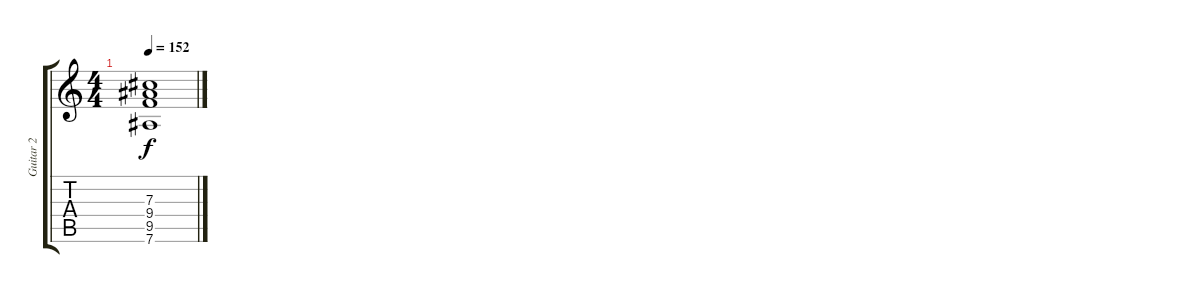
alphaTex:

\track ("Guitar 2" "Guitar 2") {instrument distortionguitar}
\staff {score tabs}
\tuning (Eb4 Bb3 Gb3 Db3 Ab2 Eb2) {hide}
\ts (4 4)
\tempo 152
\clef g2
\ks c
(7.3{t} 9.4{t} 9.5{t} 7.6{t}).1{dy f}
